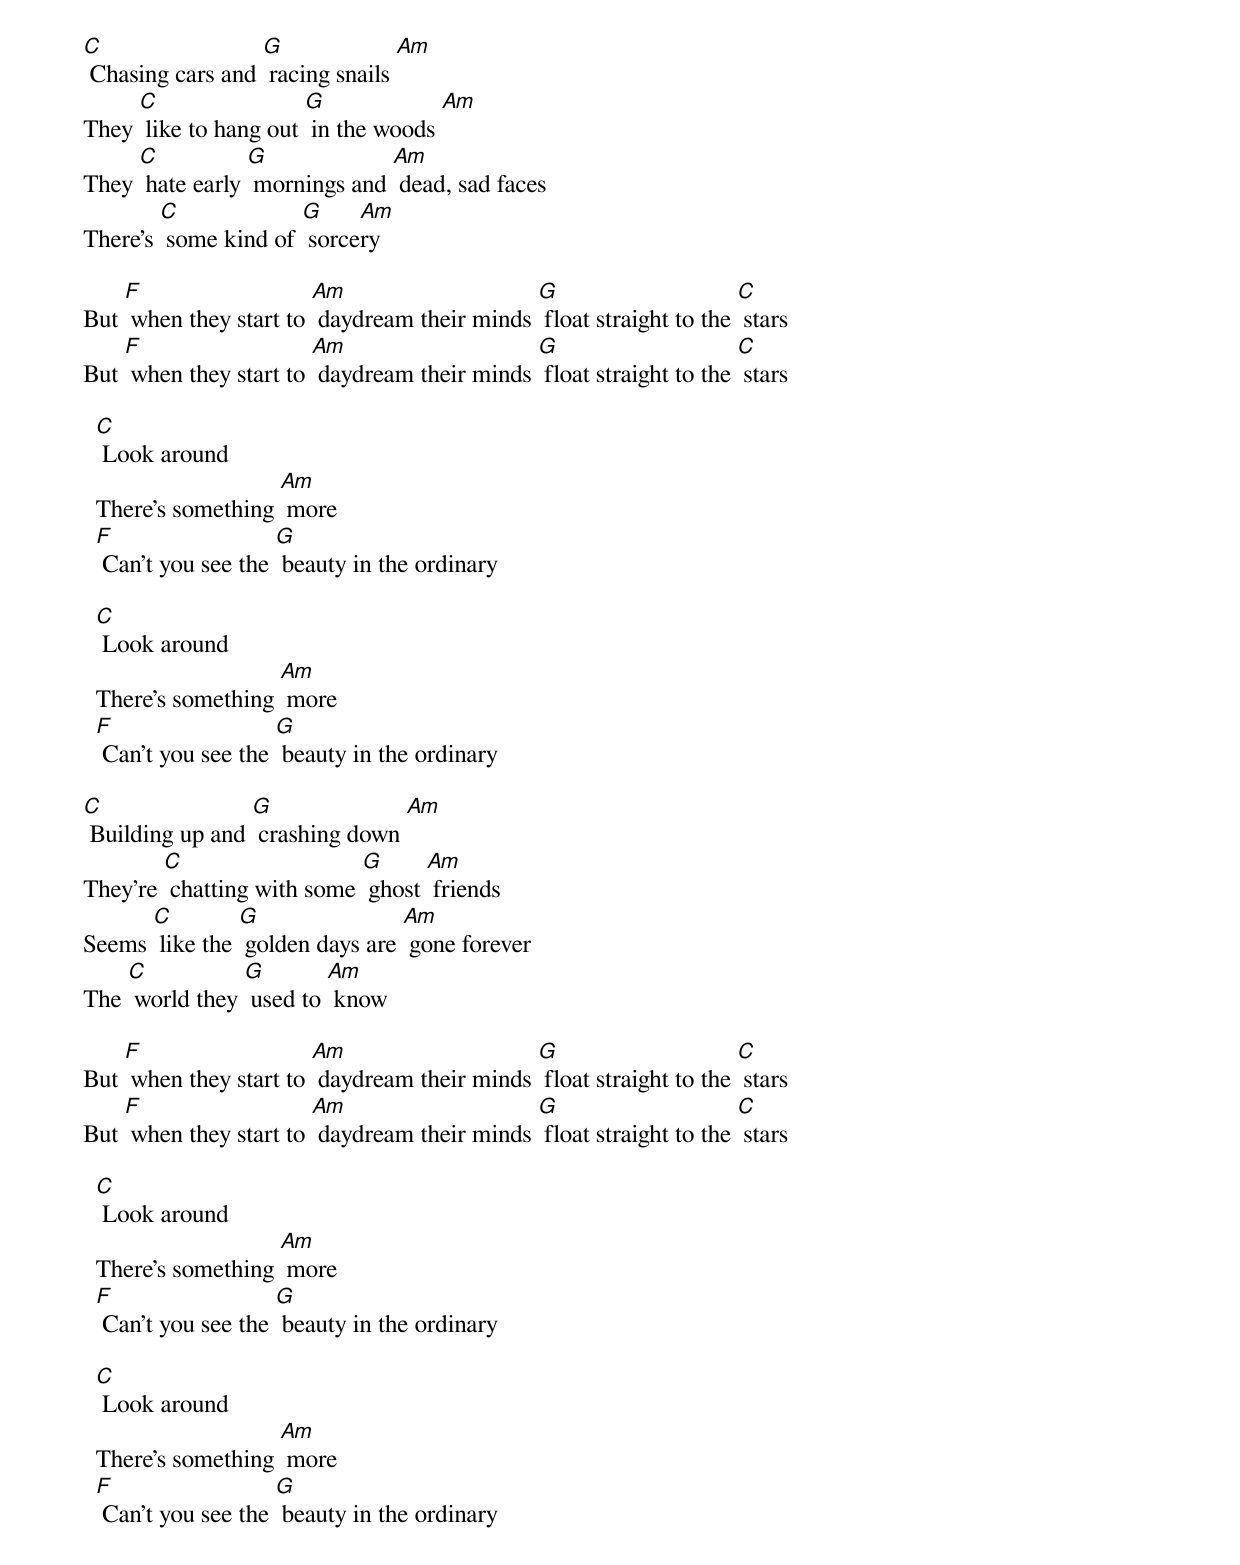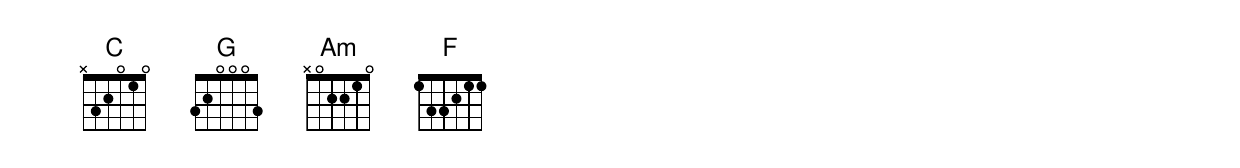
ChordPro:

[C] Chasing cars and [G] racing snails [Am]
They [C] like to hang out [G] in the woods [Am]
They [C] hate early [G] mornings and [Am] dead, sad faces
There’s [C] some kind of [G] sorce[Am]ry

But [F] when they start to [Am] daydream their minds [G] float straight to the [C] stars
But [F] when they start to [Am] daydream their minds [G] float straight to the [C] stars

  [C] Look around
  There’s something [Am] more
  [F] Can’t you see the [G] beauty in the ordinary

  [C] Look around
  There’s something [Am] more
  [F] Can’t you see the [G] beauty in the ordinary

[C] Building up and [G] crashing down [Am]
They’re [C] chatting with some [G] ghost [Am] friends
Seems [C] like the [G] golden days are [Am] gone forever
The [C] world they [G] used to [Am] know

But [F] when they start to [Am] daydream their minds [G] float straight to the [C] stars
But [F] when they start to [Am] daydream their minds [G] float straight to the [C] stars

  [C] Look around
  There’s something [Am] more
  [F] Can’t you see the [G] beauty in the ordinary

  [C] Look around
  There’s something [Am] more
  [F] Can’t you see the [G] beauty in the ordinary
